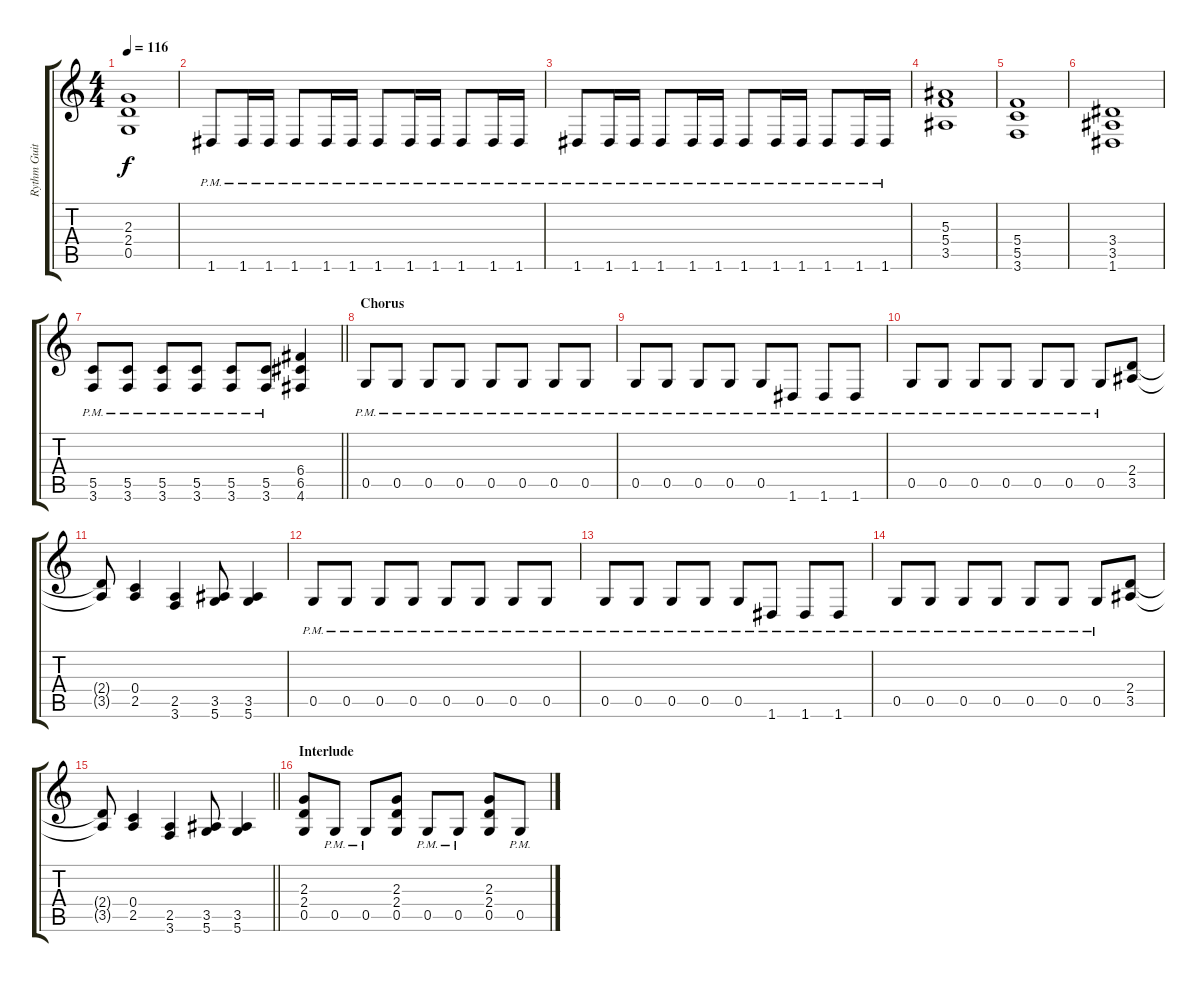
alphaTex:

\track ("Rythm Guitar I" "Rythm Guit") {instrument distortionguitar}
\staff {score tabs}
\tuning (D4 A3 F3 C3 G2 D2) {hide}
\ts (4 4)
\tempo 116
\clef g2
\ks c
(2.3{t} 2.4{t} 0.5{t}).1{dy f} |
1.6{pm}.8 1.6{pm}.16 1.6{pm}.16 1.6{pm}.8 1.6{pm}.16 1.6{pm}.16 1.6{pm}.8 1.6{pm}.16 1.6{pm}.16 1.6{pm}.8 1.6{pm}.16 1.6{pm}.16 |
1.6{pm}.8 1.6{pm}.16 1.6{pm}.16 1.6{pm}.8 1.6{pm}.16 1.6{pm}.16 1.6{pm}.8 1.6{pm}.16 1.6{pm}.16 1.6{pm}.8 1.6{pm}.16 1.6{pm}.16 |
(5.3 5.4 3.5).1 |
(5.4 5.5 3.6).1 |
(3.4 3.5 1.6).1 |
\barLineRight lightlight
(5.5{pm} 3.6{pm}).8 (5.5{pm} 3.6{pm}).8 (5.5{pm} 3.6{pm}).8 (5.5{pm} 3.6{pm}).8 (5.5{pm} 3.6{pm}).8 (5.5{pm} 3.6{pm}).8 (6.4 6.5 4.6).4 |
\section ("" "Chorus")
0.5{pm}.8 0.5{pm}.8 0.5{pm}.8 0.5{pm}.8 0.5{pm}.8 0.5{pm}.8 0.5{pm}.8 0.5{pm}.8 |
0.5{pm}.8 0.5{pm}.8 0.5{pm}.8 0.5{pm}.8 0.5{pm}.8 1.6{pm}.8 1.6{pm}.8 1.6{pm}.8 |
0.5{pm}.8 0.5{pm}.8 0.5{pm}.8 0.5{pm}.8 0.5{pm}.8 0.5{pm}.8 0.5{pm}.8 (2.4 3.5).8 |
(2.4{t} 3.5{t}).8 (0.4 2.5).4 (2.5 3.6).4 (3.5 5.6).8 (3.5 5.6).4 |
0.5{pm}.8 0.5{pm}.8 0.5{pm}.8 0.5{pm}.8 0.5{pm}.8 0.5{pm}.8 0.5{pm}.8 0.5{pm}.8 |
0.5{pm}.8 0.5{pm}.8 0.5{pm}.8 0.5{pm}.8 0.5{pm}.8 1.6{pm}.8 1.6{pm}.8 1.6{pm}.8 |
0.5{pm}.8 0.5{pm}.8 0.5{pm}.8 0.5{pm}.8 0.5{pm}.8 0.5{pm}.8 0.5{pm}.8 (2.4 3.5).8 |
\barLineRight lightlight
(2.4{t} 3.5{t}).8 (0.4 2.5).4 (2.5 3.6).4 (3.5 5.6).8 (3.5 5.6).4 |
\section ("" "Interlude")
(2.3 2.4 0.5).8 0.5{pm}.8 0.5{pm}.8 (2.3 2.4 0.5).8 0.5{pm}.8 0.5{pm}.8 (2.3 2.4 0.5).8 0.5{pm}.8
